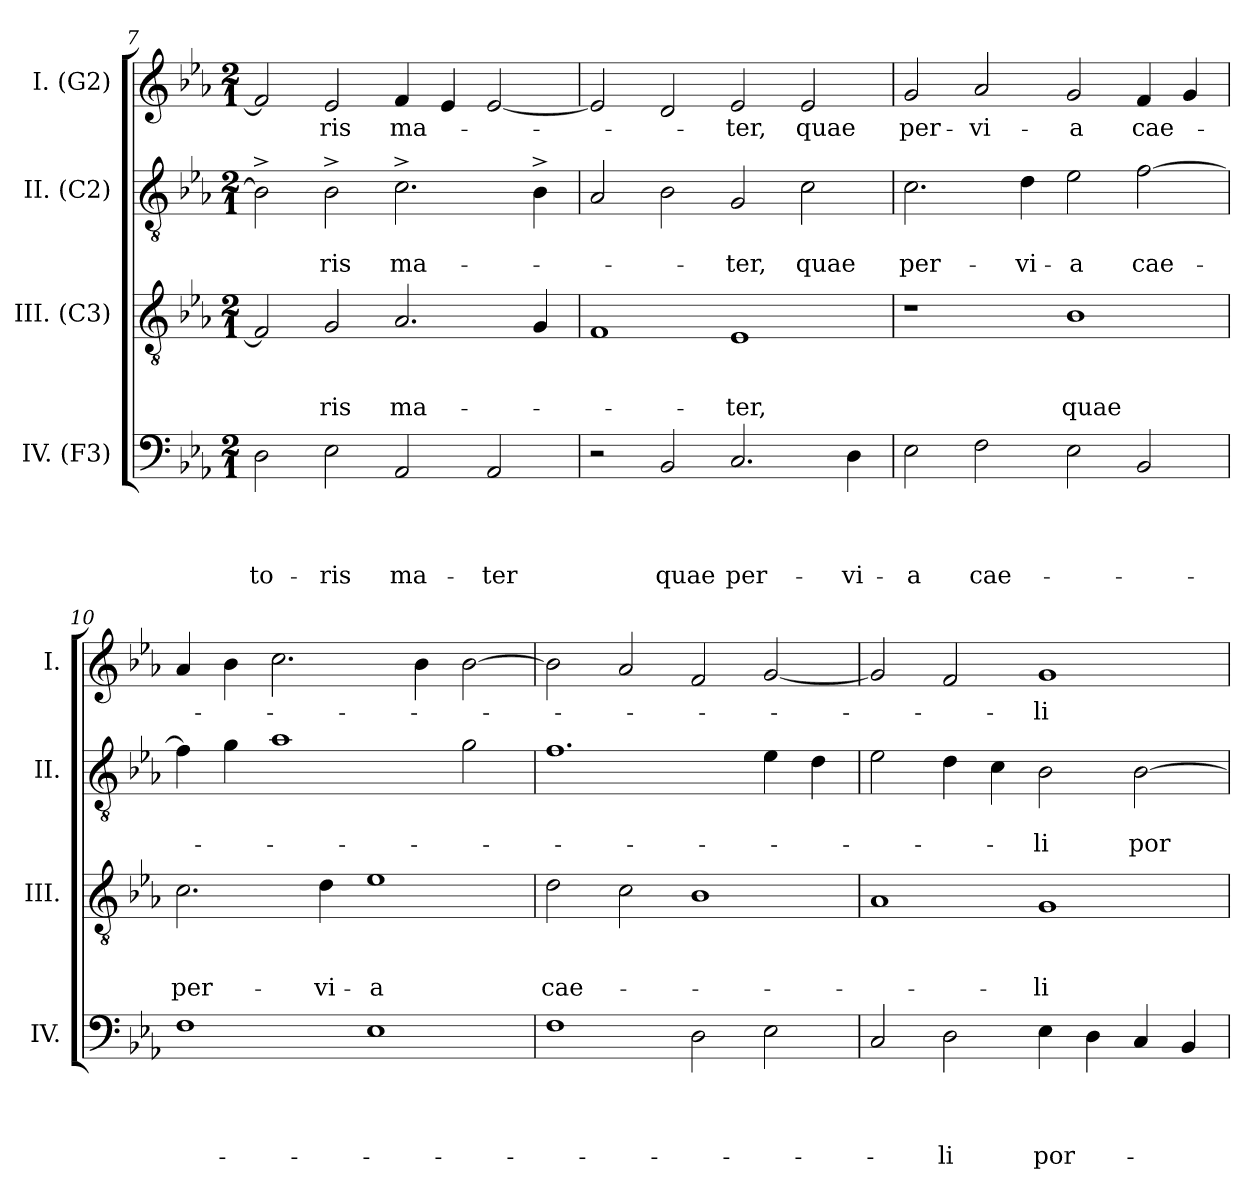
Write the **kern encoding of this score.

**kern	**text	**text	**text	**text	**kern	**text	**text	**text	**kern	**text	**text	**kern	**text
*part4	*part4	*part4	*part4	*part4	*part3	*part3	*part3	*part3	*part2	*part2	*part2	*part1	*part1
*staff4	*staff4	*staff4	*staff4	*staff4	*staff3	*staff3	*staff3	*staff3	*staff2	*staff2	*staff2	*staff1	*staff1
*I"IV. (F3)	*	*	*	*	*I"III. (C3)	*	*	*	*I"II. (C2)	*	*	*I"I. (G2)	*
*I'IV.	*	*	*	*	*I'III.	*	*	*	*I'II.	*	*	*I'I.	*
*clefF4	*	*	*	*	*clefGv2	*	*	*	*clefGv2	*	*	*clefG2	*
*k[b-e-a-]	*	*	*	*	*k[b-e-a-]	*	*	*	*k[b-e-a-]	*	*	*k[b-e-a-]	*
*E-:	*	*	*	*	*E-:	*	*	*	*E-:	*	*	*E-:	*
*M2/1	*	*	*	*	*M2/1	*	*	*	*M2/1	*	*	*M2/1	*
=7	=7	=7	=7	=7	=7	=7	=7	=7	=7	=7	=7	=7	=7
!	!	!	!	!LO:LY:b	!	!	!	!	!	!	!	!	!
2D\	.	.	.	-to-	2F/]	.	.	.	2B-^>\]	.	.	2f/]	.
!	!	!	!	!LO:LY:b	!	!	!	!LO:LY:b	!	!	!LO:LY:b	!	!LO:LY:b
2E-\	.	.	.	-ris	2G/	.	.	-ris	2B-^>\	.	-ris	2e-/	-ris
!	!	!	!	!LO:LY:b	!	!	!	!LO:LY:b	!	!	!LO:LY:b	!	!LO:LY:b
2AA-/	.	.	.	ma-	2.A-/	.	.	ma-	2.c^>\	.	ma-	4f/	ma-
.	.	.	.	.	.	.	.	.	.	.	.	4e-/	.
!	!	!	!	!LO:LY:b	!	!	!	!	!	!	!	!	!
2AA-/	.	.	.	-ter	.	.	.	.	.	.	.	[<2e-/	.
.	.	.	.	.	4G/	.	.	.	4B-^>\	.	.	.	.
=8	=8	=8	=8	=8	=8	=8	=8	=8	=8	=8	=8	=8	=8
2r	.	.	.	.	1F	.	.	.	2A-/	.	.	2e-/]	.
!	!	!	!	!LO:LY:b	!	!	!	!	!	!	!	!	!
2BB-/	.	.	.	quae	.	.	.	.	2B-\	.	.	2d/	.
!	!	!	!	!LO:LY:b	!	!	!	!LO:LY:b	!	!	!LO:LY:b	!	!LO:LY:b
2.C/	.	.	.	per-	1E-	.	.	-ter,	2G/	.	-ter,	2e-/	-ter,
!	!	!	!	!	!	!	!	!	!	!	!LO:LY:b	!	!LO:LY:b
.	.	.	.	.	.	.	.	.	2c\	.	quae	2e-/	quae
!	!	!	!	!LO:LY:b	!	!	!	!	!	!	!	!	!
4D\	.	.	.	-vi-	.	.	.	.	.	.	.	.	.
=9	=9	=9	=9	=9	=9	=9	=9	=9	=9	=9	=9	=9	=9
!	!	!	!	!LO:LY:b	!	!	!	!	!	!	!LO:LY:b	!	!LO:LY:b
2E-\	.	.	.	-a	1r	.	.	.	2.c\	.	per-	2g/	per-
!	!	!	!	!LO:LY:b	!	!	!	!	!	!	!	!	!LO:LY:b
2F\	.	.	.	cae-	.	.	.	.	.	.	.	2a-/	-vi-
!	!	!	!	!	!	!	!	!	!	!	!LO:LY:b	!	!
.	.	.	.	.	.	.	.	.	4d\	.	-vi-	.	.
!	!	!	!	!	!	!	!	!LO:LY:b	!	!	!LO:LY:b	!	!LO:LY:b
2E-\	.	.	.	.	1B-	.	.	quae	2e-\	.	-a	2g/	-a
!	!	!	!	!	!	!	!	!	!	!	!LO:LY:b	!	!LO:LY:b
2BB-/	.	.	.	.	.	.	.	.	[<2f\	.	cae-	4f/	cae-
.	.	.	.	.	.	.	.	.	.	.	.	4g/	.
!!LO:LB:g=z
=10	=10	=10	=10	=10	=10	=10	=10	=10	=10	=10	=10	=10	=10
!	!	!	!	!	!	!	!	!LO:LY:b	!	!	!	!	!
1F	.	.	.	.	2.c\	.	.	per-	4f\]	.	.	4a-/	.
.	.	.	.	.	.	.	.	.	4g\	.	.	4b-\	.
.	.	.	.	.	.	.	.	.	1a-	.	.	2.cc\	.
!	!	!	!	!	!	!	!	!LO:LY:b	!	!	!	!	!
.	.	.	.	.	4d\	.	.	-vi-	.	.	.	.	.
!	!	!	!	!	!	!	!	!LO:LY:b:rj	!	!	!	!	!
1E-	.	.	.	.	1e-	.	.	-a	.	.	.	.	.
.	.	.	.	.	.	.	.	.	.	.	.	4b-\	.
.	.	.	.	.	.	.	.	.	2g\	.	.	[>2b-\	.
=11	=11	=11	=11	=11	=11	=11	=11	=11	=11	=11	=11	=11	=11
!	!	!	!	!	!	!	!	!LO:LY:b	!	!	!	!	!
1F	.	.	.	.	2d\	.	.	cae-	1.f	.	.	2b-\]	.
.	.	.	.	.	2c\	.	.	.	.	.	.	2a-/	.
2D\	.	.	.	.	1B-	.	.	.	.	.	.	2f/	.
2E-\	.	.	.	.	.	.	.	.	4e-\	.	.	[<2g/	.
.	.	.	.	.	.	.	.	.	4d\	.	.	.	.
=12	=12	=12	=12	=12	=12	=12	=12	=12	=12	=12	=12	=12	=12
2C/	.	.	.	.	1A-	.	.	.	2e-\	.	.	2g/]	.
!	!	!	!	!LO:LY:b	!	!	!	!	!	!	!	!	!
2D\	.	.	.	-li	.	.	.	.	4d\	.	.	2f/	.
.	.	.	.	.	.	.	.	.	4c\	.	.	.	.
!	!	!	!	!LO:LY:b	!	!	!	!LO:LY:b:rj	!	!	!LO:LY:b	!	!LO:LY:b:rj
4E-\	.	.	.	por-	1G	.	.	-li	2B-\	.	-li	1g	-li
4D\	.	.	.	.	.	.	.	.	.	.	.	.	.
!	!	!	!	!	!	!	!	!	!	!	!LO:LY:b	!	!
4C/	.	.	.	.	.	.	.	.	[>2B-\	.	por-	.	.
4BB-/	.	.	.	.	.	.	.	.	.	.	.	.	.
=	=	=	=	=	=	=	=	=	=	=	=	=	=
*-	*-	*-	*-	*-	*-	*-	*-	*-	*-	*-	*-	*-	*-
